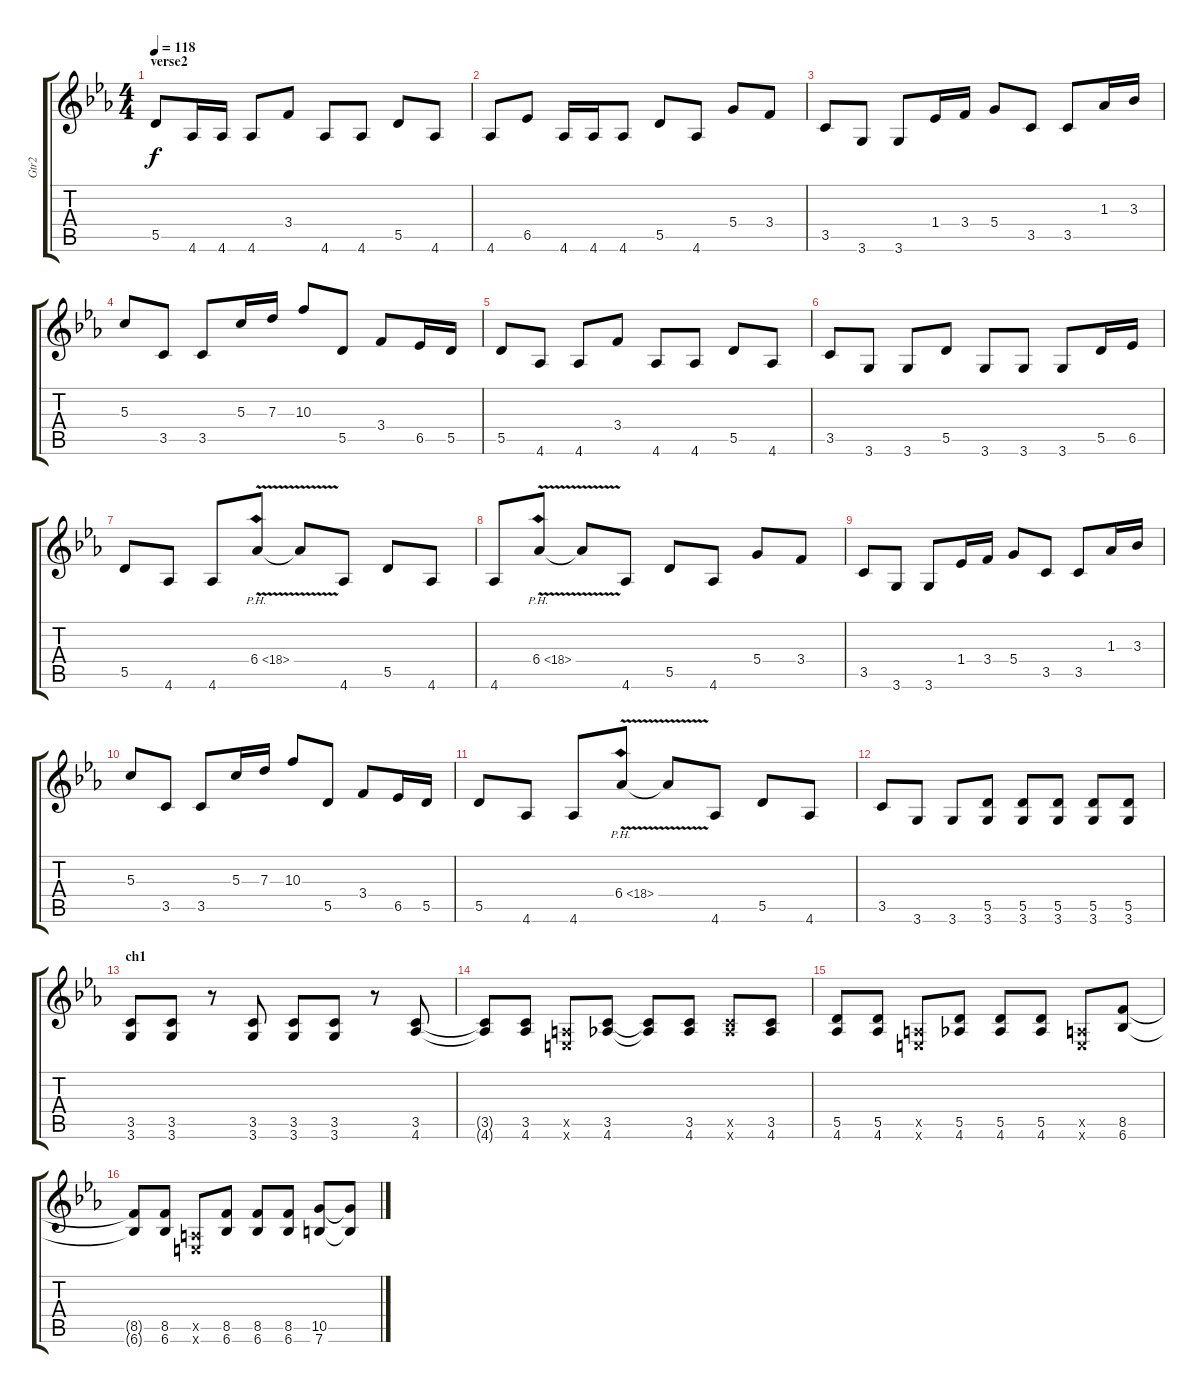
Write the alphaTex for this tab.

\track ("Gtr2" "Gtr2") {instrument distortionguitar}
\staff {score tabs}
\tuning (E4 B3 G3 D3 A2 E2) {hide}
\ts (4 4)
\section ("" "verse2")
\tempo 118
\clef g2
\ks cminor
5.5.8{dy f} 4.6.16 4.6.16 4.6.8 3.4.8 4.6.8 4.6.8 5.5.8 4.6.8 |
4.6.8 6.5.8 4.6.16 4.6.16 4.6.8 5.5.8 4.6.8 5.4.8 3.4.8 |
3.5.8 3.6.8 3.6.8 1.4.16 3.4.16 5.4.8 3.5.8 3.5.8 1.3.16 3.3.16 |
5.3.8 3.5.8 3.5.8 5.3.16 7.3.16 10.3.8 5.5.8 3.4.8 6.5.16 5.5.16 |
5.5.8 4.6.8 4.6.8 3.4.8 4.6.8 4.6.8 5.5.8 4.6.8 |
3.5.8 3.6.8 3.6.8 5.5.8 3.6.8 3.6.8 3.6.8 5.5.16 6.5.16 |
5.5.8 4.6.8 4.6.8 6.4{ph 12 v}.8 6.4{t}.8 4.6.8 5.5.8 4.6.8 |
4.6.8 6.4{ph 12 v}.8 6.4{t}.8 4.6.8 5.5.8 4.6.8 5.4.8 3.4.8 |
3.5.8 3.6.8 3.6.8 1.4.16 3.4.16 5.4.8 3.5.8 3.5.8 1.3.16 3.3.16 |
5.3.8 3.5.8 3.5.8 5.3.16 7.3.16 10.3.8 5.5.8 3.4.8 6.5.16 5.5.16 |
5.5.8 4.6.8 4.6.8 6.4{ph 12 v}.8 6.4{t}.8 4.6.8 5.5.8 4.6.8 |
3.5.8 3.6.8 3.6.8 (5.5 3.6).8 (5.5 3.6).8 (5.5 3.6).8 (5.5 3.6).8 (5.5 3.6).8 |
\section ("" "ch1")
(3.5 3.6).8 (3.5 3.6).8 r.8 (3.5 3.6).8 (3.5 3.6).8 (3.5 3.6).8 r.8 (3.5 4.6).8 |
(3.5{t} 4.6{t}).8 (3.5 4.6).8 (0.5{x} 0.6{x}).8 (3.5 4.6).8 (3.5{t} 4.6{t}).8 (3.5 4.6).8 (3.5{x} 4.6{x}).8 (3.5 4.6).8 |
(5.5 4.6).8 (5.5 4.6).8 (0.5{x} 0.6{x}).8 (5.5 4.6).8 (5.5 4.6).8 (5.5 4.6).8 (0.5{x} 0.6{x}).8 (8.5 6.6).8 |
(8.5{t} 6.6{t}).8 (8.5 6.6).8 (0.5{x} 0.6{x}).8 (8.5 6.6).8 (8.5 6.6).8 (8.5 6.6).8 (10.5 7.6).8 (10.5{t} 7.6{t}).8
